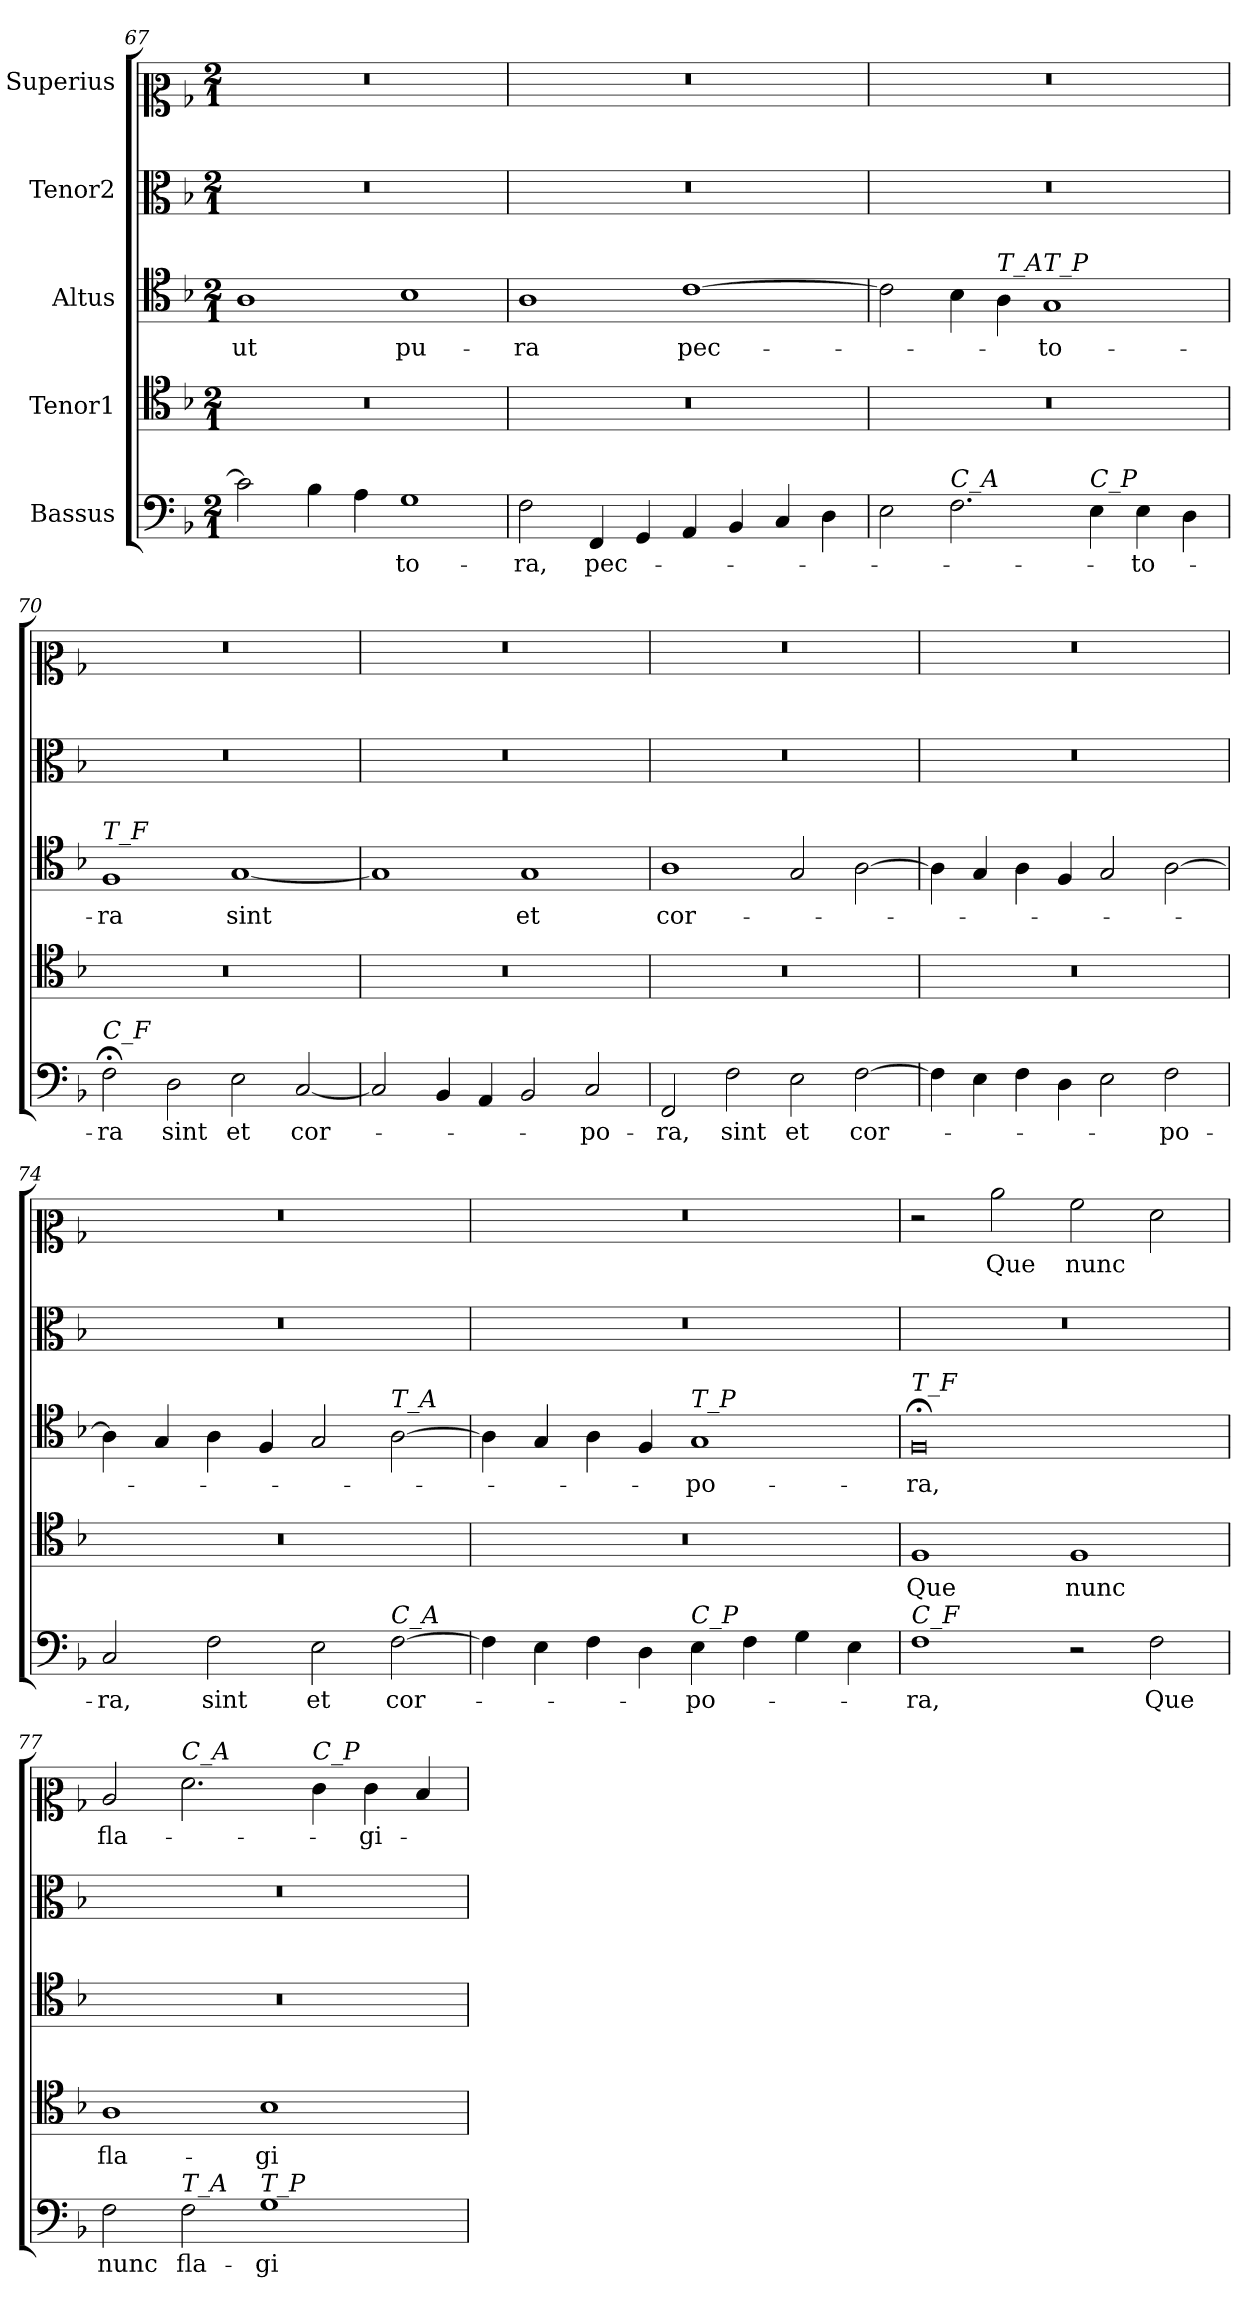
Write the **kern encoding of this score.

**kern	**text	**kern	**text	**kern	**text	**kern	**kern	**text
*part5	*part5	*part4	*part4	*part3	*part3	*part2	*part1	*part1
*staff5	*staff5	*staff4	*staff4	*staff3	*staff3	*staff2	*staff1	*staff1
*I"Bassus	*	*I"Tenor1	*	*I"Altus	*	*I"Tenor2	*I"Superius	*
*clefF4	*	*clefC4	*	*clefC4	*	*clefC3	*clefC2	*
*	*	*	*	*ITrd1c2	*	*	*	*
*k[b-]	*	*k[b-]	*	*k[b-e-a-]	*	*k[b-]	*k[b-]	*
*F:	*	*F:	*	*E-:	*	*F:	*F:	*
*M2/1	*	*M2/1	*	*M2/1	*	*M2/1	*M2/1	*
=67	=67	=67	=67	=67	=67	=67	=67	=67
2c\]	.	0r	.	1G	ut	0r	0r	.
4B-\	.	.	.	.	.	.	.	.
4A\	.	.	.	.	.	.	.	.
1G	-to-	.	.	1A-	pu-	.	.	.
=68	=68	=68	=68	=68	=68	=68	=68	=68
2F\	-ra,	0r	.	1G	-ra	0r	0r	.
4FF/	pec-	.	.	.	.	.	.	.
4GG/	.	.	.	.	.	.	.	.
4AA/	.	.	.	[1B-	pec-	.	.	.
4BB-/	.	.	.	.	.	.	.	.
4C/	.	.	.	.	.	.	.	.
4D\	.	.	.	.	.	.	.	.
=69	=69	=69	=69	=69	=69	=69	=69	=69
2E\	.	0r	.	2B-\]	.	0r	0r	.
!LO:TX:a:i:t=C_A	!	!	!	!	!	!	!	!
2.F\	.	.	.	4A-\	.	.	.	.
!	!	!	!	!LO:TX:a:i:t=T_A	!	!	!	!
.	.	.	.	4G\	.	.	.	.
!	!	!	!	!LO:TX:a:i:t=T_P	!	!	!	!
.	.	.	.	1F	-to-	.	.	.
!LO:TX:a:i:t=C_P	!	!	!	!	!	!	!	!
4E\	.	.	.	.	.	.	.	.
4E\	-to-	.	.	.	.	.	.	.
4D\	.	.	.	.	.	.	.	.
=70	=70	=70	=70	=70	=70	=70	=70	=70
!	!	!	!	!LO:TX:a:i:t=T_F	!	!	!	!
!LO:TX:a:i:t=C_F	!	!	!	!	!	!	!	!
2F;<\	-ra	0r	.	1E-	-ra	0r	0r	.
2D\	sint	.	.	.	.	.	.	.
2E\	et	.	.	[1F	sint	.	.	.
[2C/	cor-	.	.	.	.	.	.	.
!!LO:PB:g=z
=71	=71	=71	=71	=71	=71	=71	=71	=71
2C/]	.	0r	.	1F]	.	0r	0r	.
4BB-/	.	.	.	.	.	.	.	.
4AA/	.	.	.	.	.	.	.	.
2BB-/	.	.	.	1F	et	.	.	.
2C/	-po-	.	.	.	.	.	.	.
=72	=72	=72	=72	=72	=72	=72	=72	=72
2FF/	-ra,	0r	.	1G	cor-	0r	0r	.
2F\	sint	.	.	.	.	.	.	.
2E\	et	.	.	2F/	.	.	.	.
[2F\	cor-	.	.	[2G\	.	.	.	.
=73	=73	=73	=73	=73	=73	=73	=73	=73
4F\]	.	0r	.	4G\]	.	0r	0r	.
4E\	.	.	.	4F/	.	.	.	.
4F\	.	.	.	4G\	.	.	.	.
4D\	.	.	.	4E-/	.	.	.	.
2E\	.	.	.	2F/	.	.	.	.
2F\	-po-	.	.	[2G\	.	.	.	.
=74	=74	=74	=74	=74	=74	=74	=74	=74
2C/	-ra,	0r	.	4G\]	.	0r	0r	.
.	.	.	.	4F/	.	.	.	.
2F\	sint	.	.	4G\	.	.	.	.
.	.	.	.	4E-/	.	.	.	.
2E\	et	.	.	2F/	.	.	.	.
!	!	!	!	!LO:TX:a:i:t=T_A	!	!	!	!
!LO:TX:a:i:t=C_A	!	!	!	!	!	!	!	!
[2F\	cor-	.	.	[2G\	.	.	.	.
=75	=75	=75	=75	=75	=75	=75	=75	=75
4F\]	.	0r	.	4G\]	.	0r	0r	.
4E\	.	.	.	4F/	.	.	.	.
4F\	.	.	.	4G\	.	.	.	.
4D\	.	.	.	4E-/	.	.	.	.
!	!	!	!	!LO:TX:a:i:t=T_P	!	!	!	!
!LO:TX:a:i:t=C_P	!	!	!	!	!	!	!	!
4E\	-po-	.	.	1F	-po-	.	.	.
4F\	.	.	.	.	.	.	.	.
4G\	.	.	.	.	.	.	.	.
4E\	.	.	.	.	.	.	.	.
=76	=76	=76	=76	=76	=76	=76	=76	=76
!	!	!	!	!LO:TX:a:i:t=T_F	!	!	!	!
!LO:TX:a:i:t=C_F	!	!	!	!	!	!	!	!
1F	-ra,	1F	Que	0E-;<	-ra,	0r	2r	.
.	.	.	.	.	.	.	2cc\	Que
2r	.	1F	nunc	.	.	.	2a\	nunc
2F\	Que	.	.	.	.	.	2f\	.
!!LO:LB:g=z
=77	=77	=77	=77	=77	=77	=77	=77	=77
2F\	nunc	1A	fla-	0r	.	0r	2c/	fla-
!	!	!	!	!	!	!	!LO:TX:a:i:t=C_A	!
!LO:TX:a:i:t=T_A	!	!	!	!	!	!	!	!
2F\	fla-	.	.	.	.	.	2.f\	.
!LO:TX:a:i:t=T_P	!	!	!	!	!	!	!	!
1G	-gi-	1B-	-gi-	.	.	.	.	.
!	!	!	!	!	!	!	!LO:TX:a:i:t=C_P	!
.	.	.	.	.	.	.	4e\	.
.	.	.	.	.	.	.	4e\	-gi-
.	.	.	.	.	.	.	4d/	.
=	=	=	=	=	=	=	=	=
*-	*-	*-	*-	*-	*-	*-	*-	*-
